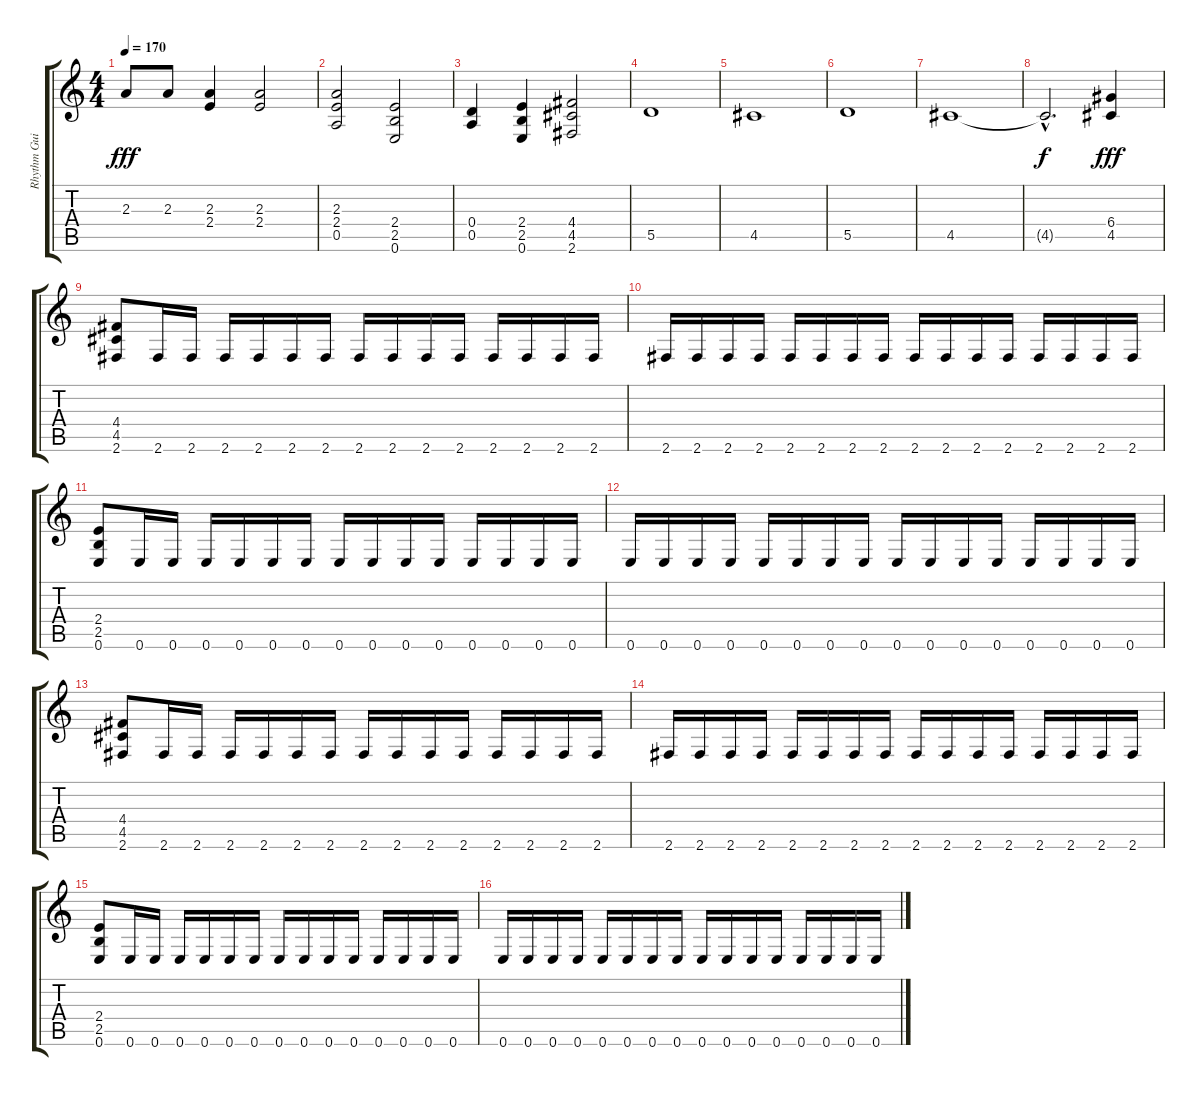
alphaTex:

\track ("Rhythm Guitar " "Rhythm Gui") {instrument distortionguitar}
\staff {score tabs}
\tuning (E4 B3 G3 D3 A2 E2) {hide}
\ts (4 4)
\tempo 170
\clef g2
\ks c
2.3.8{dy fff} 2.3.8 (2.3 2.4).4 (2.3 2.4).2 |
(2.3 2.4 0.5).2 (2.4 2.5 0.6).2 |
(0.4 0.5).4 (2.4 2.5 0.6).4 (4.4 4.5 2.6).2 |
5.5.1 |
4.5.1 |
5.5.1 |
4.5.1 |
4.5{hac t}.2{d dy f} (6.4 4.5).4{dy fff} |
(4.4 4.5 2.6).8 2.6.16 2.6.16 2.6.16 2.6.16 2.6.16 2.6.16 2.6.16 2.6.16 2.6.16 2.6.16 2.6.16 2.6.16 2.6.16 2.6.16 |
2.6.16 2.6.16 2.6.16 2.6.16 2.6.16 2.6.16 2.6.16 2.6.16 2.6.16 2.6.16 2.6.16 2.6.16 2.6.16 2.6.16 2.6.16 2.6.16 |
(2.4 2.5 0.6).8 0.6.16 0.6.16 0.6.16 0.6.16 0.6.16 0.6.16 0.6.16 0.6.16 0.6.16 0.6.16 0.6.16 0.6.16 0.6.16 0.6.16 |
0.6.16 0.6.16 0.6.16 0.6.16 0.6.16 0.6.16 0.6.16 0.6.16 0.6.16 0.6.16 0.6.16 0.6.16 0.6.16 0.6.16 0.6.16 0.6.16 |
(4.4 4.5 2.6).8 2.6.16 2.6.16 2.6.16 2.6.16 2.6.16 2.6.16 2.6.16 2.6.16 2.6.16 2.6.16 2.6.16 2.6.16 2.6.16 2.6.16 |
2.6.16 2.6.16 2.6.16 2.6.16 2.6.16 2.6.16 2.6.16 2.6.16 2.6.16 2.6.16 2.6.16 2.6.16 2.6.16 2.6.16 2.6.16 2.6.16 |
(2.4 2.5 0.6).8 0.6.16 0.6.16 0.6.16 0.6.16 0.6.16 0.6.16 0.6.16 0.6.16 0.6.16 0.6.16 0.6.16 0.6.16 0.6.16 0.6.16 |
0.6.16 0.6.16 0.6.16 0.6.16 0.6.16 0.6.16 0.6.16 0.6.16 0.6.16 0.6.16 0.6.16 0.6.16 0.6.16 0.6.16 0.6.16 0.6.16
